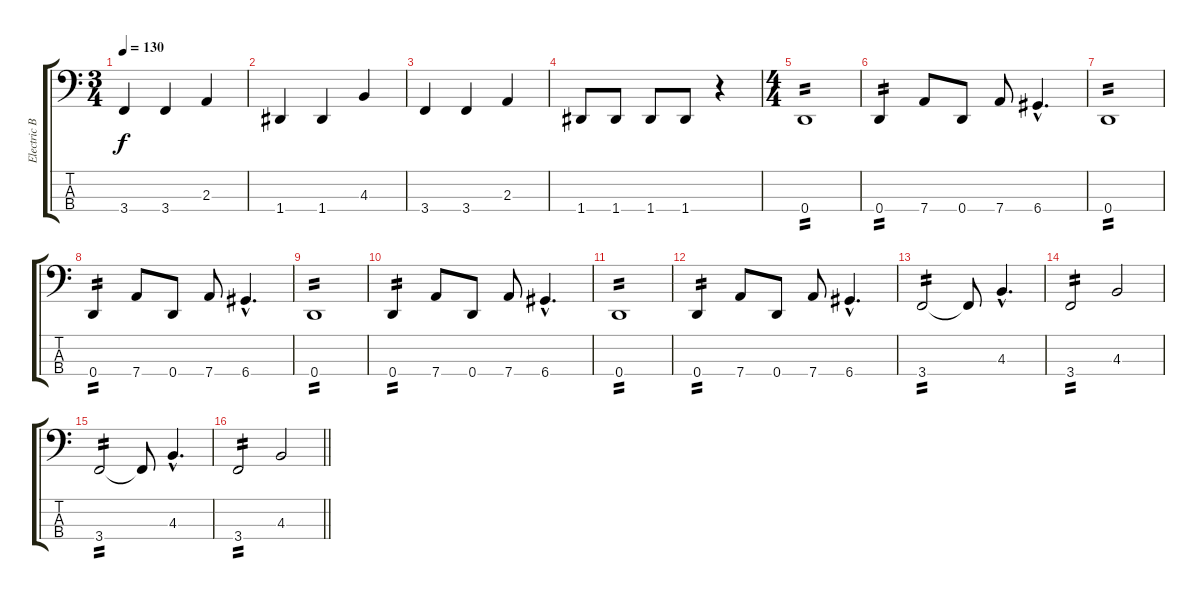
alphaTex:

\track ("Electric Bass" "Electric B") {instrument electricbasspick}
\staff {score tabs}
\tuning (F2 C2 G1 D1) {hide}
\ts (3 4)
\tempo 130
\clef f4
\ks c
3.4.4{dy f} 3.4.4 2.3.4 |
1.4.4 1.4.4 4.3.4 |
3.4.4 3.4.4 2.3.4 |
1.4.8 1.4.8 1.4.8 1.4.8 r.4 |
\ts (4 4)
0.4.1{tp 2} |
0.4.4{tp 2} 7.4.8 0.4.8 7.4.8 6.4{hac}.4{d} |
0.4.1{tp 2} |
0.4.4{tp 2} 7.4.8 0.4.8 7.4.8 6.4{hac}.4{d} |
0.4.1{tp 2} |
0.4.4{tp 2} 7.4.8 0.4.8 7.4.8 6.4{hac}.4{d} |
0.4.1{tp 2} |
0.4.4{tp 2} 7.4.8 0.4.8 7.4.8 6.4{hac}.4{d} |
3.4.2{tp 2} 3.4{t}.8 4.3{hac}.4{d} |
3.4.2{tp 2} 4.3.2 |
3.4.2{tp 2} 3.4{t}.8 4.3{hac}.4{d} |
\barLineRight lightlight
3.4.2{tp 2} 4.3.2
